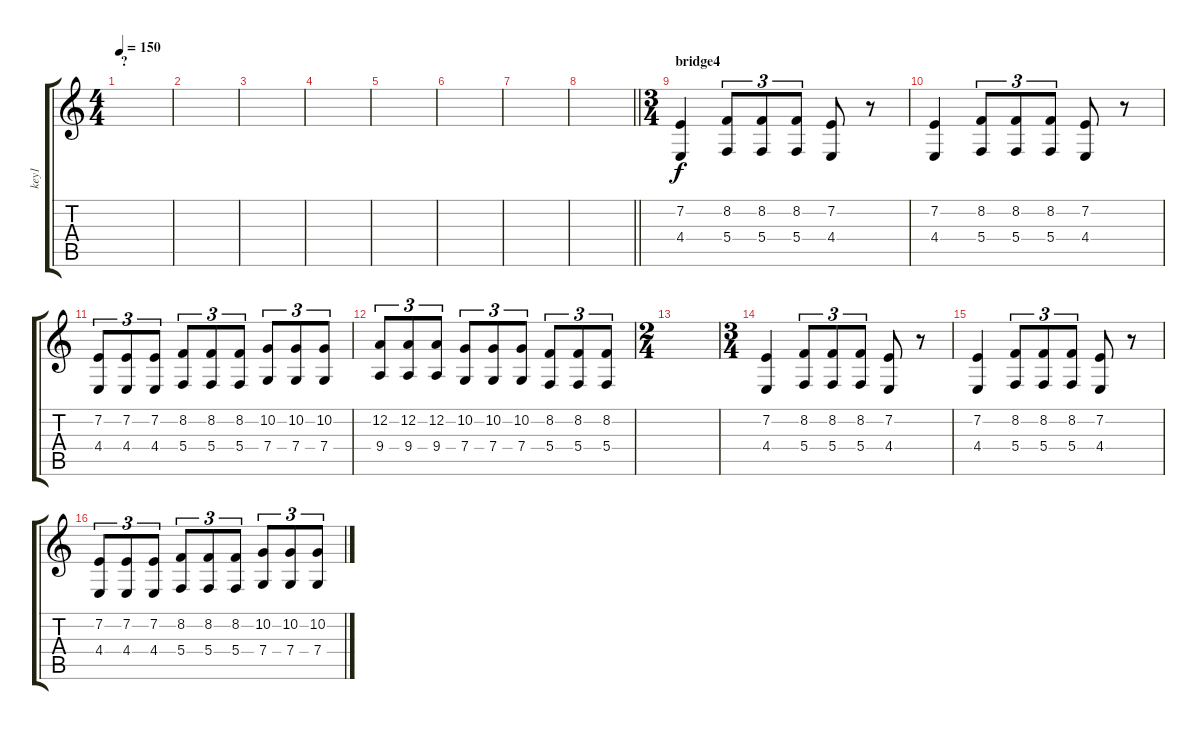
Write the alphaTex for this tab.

\track ("key1" "key1") {instrument pizzicatostrings}
\staff {score tabs}
\tuning (D4 A3 F3 C3 G2 D2) {hide}
\ts (4 4)
\section ("" "?")
\tempo 150
\clef g2
\ks c
|
|
|
|
|
|
|
\barLineRight lightlight
|
\ts (3 4)
\section ("" "bridge4")
(7.2 4.4).4{volume 12 instrument brasssection} (8.2 5.4).8{tu (3 2)} (8.2 5.4).8{tu (3 2)} (8.2 5.4).8{tu (3 2)} (7.2 4.4).8 r.8 |
(7.2 4.4).4 (8.2 5.4).8{tu (3 2)} (8.2 5.4).8{tu (3 2)} (8.2 5.4).8{tu (3 2)} (7.2 4.4).8 r.8 |
(7.2 4.4).8{tu (3 2)} (7.2 4.4).8{tu (3 2)} (7.2 4.4).8{tu (3 2)} (8.2 5.4).8{tu (3 2)} (8.2 5.4).8{tu (3 2)} (8.2 5.4).8{tu (3 2)} (10.2 7.4).8{tu (3 2)} (10.2 7.4).8{tu (3 2)} (10.2 7.4).8{tu (3 2)} |
(12.2 9.4).8{tu (3 2)} (12.2 9.4).8{tu (3 2)} (12.2 9.4).8{tu (3 2)} (10.2 7.4).8{tu (3 2)} (10.2 7.4).8{tu (3 2)} (10.2 7.4).8{tu (3 2)} (8.2 5.4).8{tu (3 2)} (8.2 5.4).8{tu (3 2)} (8.2 5.4).8{tu (3 2)} |
\ts (2 4)
|
\ts (3 4)
(7.2 4.4).4 (8.2 5.4).8{tu (3 2)} (8.2 5.4).8{tu (3 2)} (8.2 5.4).8{tu (3 2)} (7.2 4.4).8 r.8 |
(7.2 4.4).4 (8.2 5.4).8{tu (3 2)} (8.2 5.4).8{tu (3 2)} (8.2 5.4).8{tu (3 2)} (7.2 4.4).8 r.8 |
(7.2 4.4).8{tu (3 2)} (7.2 4.4).8{tu (3 2)} (7.2 4.4).8{tu (3 2)} (8.2 5.4).8{tu (3 2)} (8.2 5.4).8{tu (3 2)} (8.2 5.4).8{tu (3 2)} (10.2 7.4).8{tu (3 2)} (10.2 7.4).8{tu (3 2)} (10.2 7.4).8{tu (3 2)}
